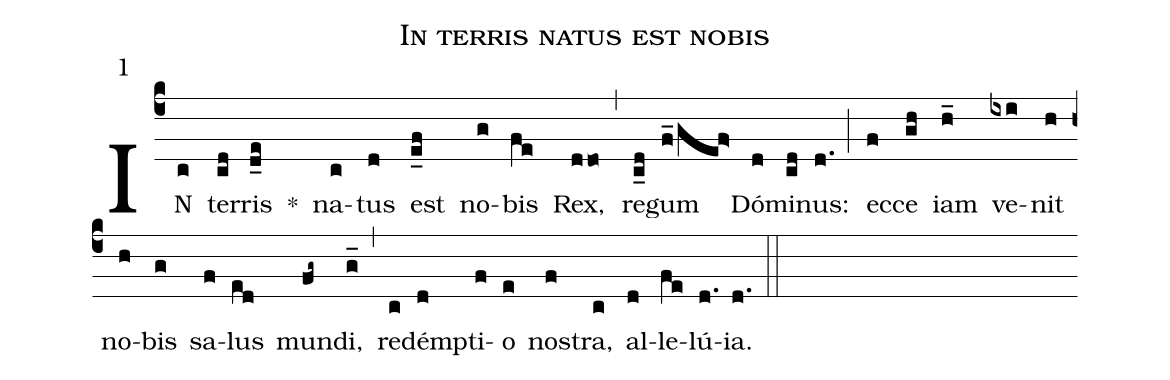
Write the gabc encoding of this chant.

name: In terris natus est nobis;
mode: 1;
%%
(c4)
IN(c) ter(cd)ris(d_e) *()
na(c)tus(d) est(e_f) no(g)bis(fe) Rex,(ddo) (,)
re(c_d)gum(f_/gef>) Dó(d)mi(cd)nus:(d.) (;)
ec(f)ce(gh) iam(h_) ve(ixi)nit(h) no(h)bis(g) sa(f)lus(ed) mun(fg~)di,(g_) (,)
red(c)émp(d)ti(f)o(e) nos(f)tra,(c) al(d)le(fe)lú(d.)ia.(d.) (::)
